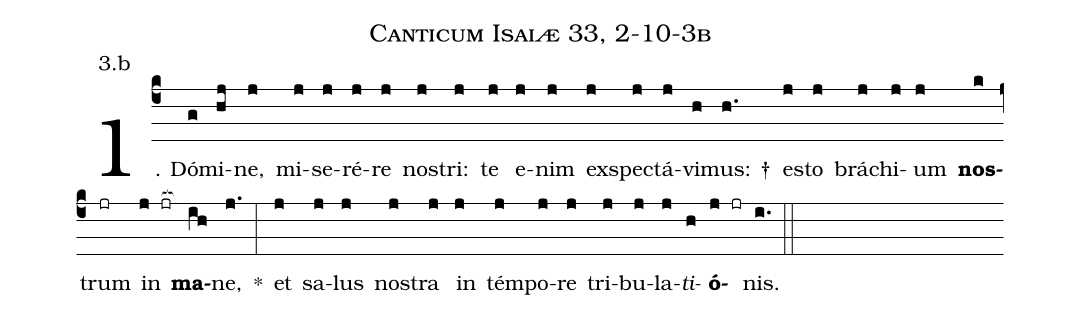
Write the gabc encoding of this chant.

name: Canticum Isaiæ 33, 2-10-3b;
annotation: 3.b;
%%
(c4)1. Dó(g)mi(hj)ne,(j) mi(j)se(j)ré(j)re(j) nos(j)tri:(j) te(j) e(j)nim(j) ex(j)spec(j)tá(j)vi(h)mus: †(h.) es(j)to(j) brá(j)chi(j)um(j) <b>nos</b>(k)trum(jr) in(j jr[ocb:1{]) <b>ma</b>(ih[ocb:0}])ne,(j.) *(:) et(j) sa(j)lus(j) nos(j)tra(j) in(j) tém(j)po(j)re(j) tri(j)bu(j)la(j)<i>ti</i>(h)<b>ó</b>(j jr)nis.(i.) (::)
